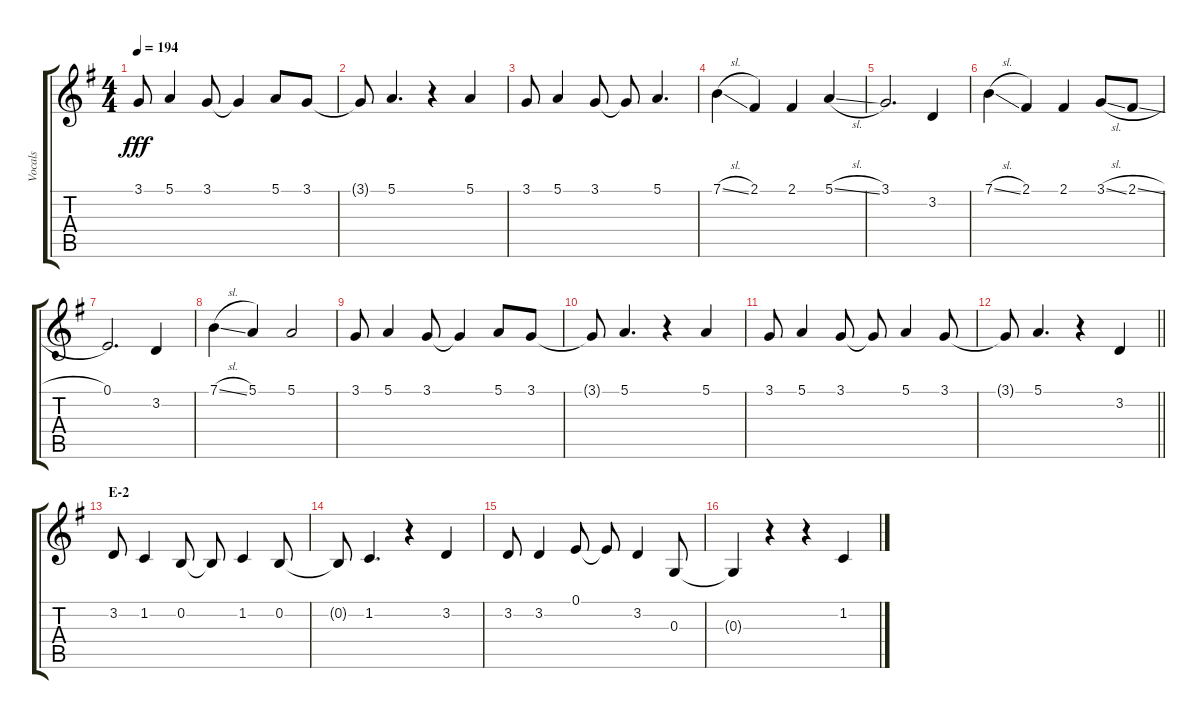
\track ("Vocals" "Vocals") {instrument voiceoohs}
\staff {score tabs}
\tuning (E4 B3 G3 D3 A2 E2) {hide}
\ts (4 4)
\tempo 194
\clef g2
\ks g
3.1.8{dy fff} 5.1.4 3.1.8 3.1{t}.4 5.1.8 3.1.8 |
3.1{t}.8 5.1.4{d} r.4 5.1.4 |
3.1.8 5.1.4 3.1.8 3.1{t}.8 5.1.4{d} |
7.1{sl}.4 2.1.4 2.1.4 5.1{sl}.4 |
3.1.2{d} 3.2.4 |
7.1{sl}.4 2.1.4 2.1.4 3.1{sl}.8 2.1{sl}.8 |
0.1.2{d} 3.2.4 |
7.1{sl}.4 5.1.4 5.1.2 |
3.1.8 5.1.4 3.1.8 3.1{t}.4 5.1.8 3.1.8 |
3.1{t}.8 5.1.4{d} r.4 5.1.4 |
3.1.8 5.1.4 3.1.8 3.1{t}.8 5.1.4 3.1.8 |
\barLineRight lightlight
3.1{t}.8 5.1.4{d} r.4 3.2.4 |
\section ("" "E-2")
3.2.8 1.2.4 0.2.8 0.2{t}.8 1.2.4 0.2.8 |
0.2{t}.8 1.2.4{d} r.4 3.2.4 |
3.2.8 3.2.4 0.1.8 0.1{t}.8 3.2.4 0.3.8 |
0.3{t}.4 r.4 r.4 1.2.4
